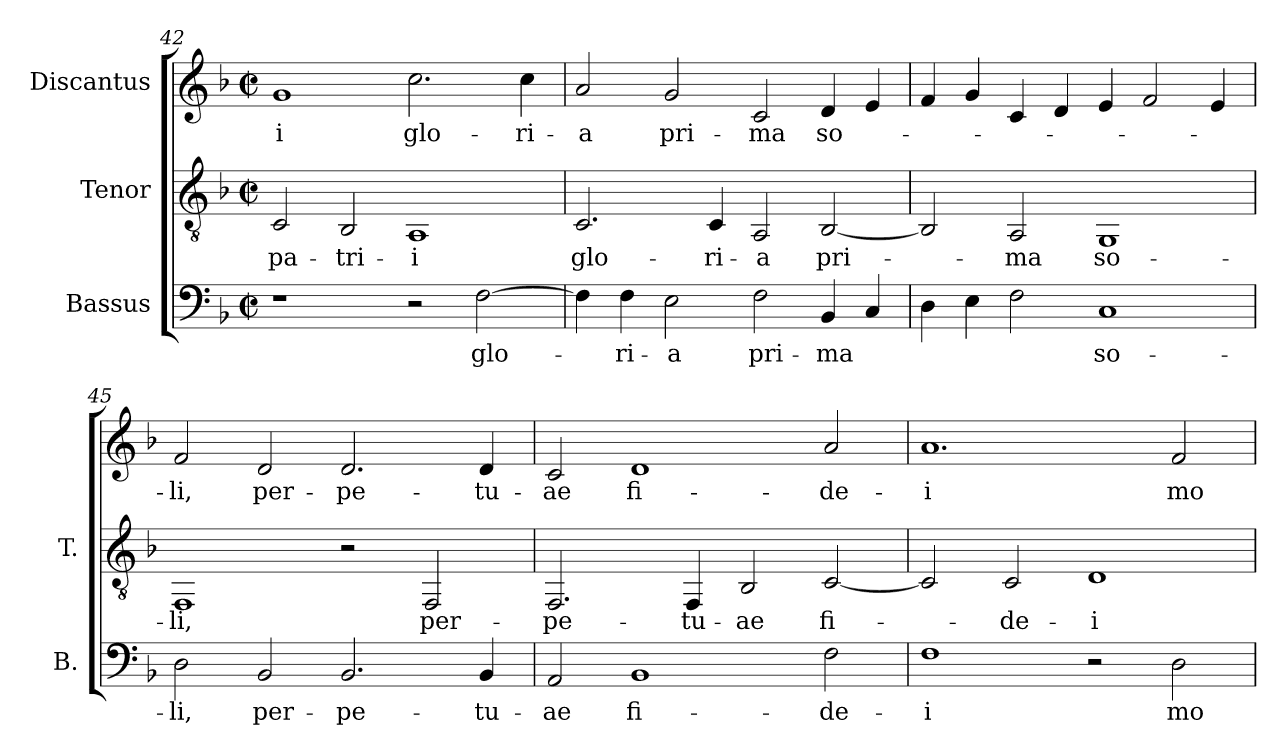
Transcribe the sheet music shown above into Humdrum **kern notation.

**kern	**text	**kern	**text	**kern	**text
*part3	*part3	*part2	*part2	*part1	*part1
*staff3	*staff3	*staff2	*staff2	*staff1	*staff1
*I"Bassus	*	*I"Tenor	*	*I"Discantus	*
*I'B.	*	*I'T.	*	*	*
*clefF4	*	*clefGv2	*	*clefG2	*
*k[b-]	*	*k[b-]	*	*k[b-]	*
*F:	*	*F:	*	*F:	*
*M2/2	*	*M2/2	*	*M2/2	*
*met(c|)	*	*met(c|)	*	*met(c|)	*
=42	=42	=42	=42	=42	=42
!	!	!	!LO:LY:b:color=#000000	!	!
!	!	!	!	!	!LO:LY:b:color=#000000
1r	.	2Ci/	pa-	1gi	-i
!	!	!	!LO:LY:b:color=#000000	!	!
.	.	2BB-i/	-tri-	.	.
!	!	!	!LO:LY:b:color=#000000	!	!
!	!	!	!	!	!LO:LY:b:color=#000000
2r	.	1AAi	-i	2.cci\	glo-
!	!LO:LY:b:color=#000000	!	!	!	!
[>2Fi\	glo-	.	.	.	.
!	!	!	!	!	!LO:LY:b:color=#000000
.	.	.	.	4cci\	-ri-
=43	=43	=43	=43	=43	=43
!	!	!	!LO:LY:b:color=#000000	!	!
!	!	!	!	!	!LO:LY:b:color=#000000
4Fi\]	.	2.Ci/	glo-	2ai/	-a
!	!LO:LY:b:color=#000000	!	!	!	!
4Fi\	-ri-	.	.	.	.
!	!LO:LY:b:color=#000000	!	!	!	!
!	!	!	!	!	!LO:LY:b:color=#000000
2Ei\	-a	.	.	2gi/	pri-
!	!	!	!LO:LY:b:color=#000000	!	!
.	.	4Ci/	-ri-	.	.
!	!LO:LY:b:color=#000000	!	!	!	!
!	!	!	!LO:LY:b:color=#000000	!	!
!	!	!	!	!	!LO:LY:b:color=#000000
2Fi\	pri-	2AAi/	-a	2ci/	-ma
!	!LO:LY:b:color=#000000	!	!	!	!
!	!	!	!LO:LY:b:color=#000000	!	!
!	!	!	!	!	!LO:LY:b:color=#000000
4BB-i/	-ma	[<2BB-i/	pri-	4di/	so-
4Ci/	.	.	.	4ei/	.
=44	=44	=44	=44	=44	=44
4Di\	.	2BB-i/]	.	4fi/	.
4Ei\	.	.	.	4gi/	.
!	!	!	!LO:LY:b:color=#000000	!	!
2Fi\	.	2AAi/	-ma	4ci/	.
.	.	.	.	4di/	.
!	!LO:LY:b:color=#000000	!	!	!	!
!	!	!	!LO:LY:b:color=#000000	!	!
1Ci	so-	1GGi	so-	4ei/	.
.	.	.	.	2fi/	.
.	.	.	.	4ei/	.
!!LO:PB:g=z
=45	=45	=45	=45	=45	=45
!	!LO:LY:b:color=#000000	!	!	!	!
!	!	!	!LO:LY:b:color=#000000	!	!
!	!	!	!	!	!LO:LY:b:color=#000000
2Di\	-li,	1FFi	-li,	2fi/	-li,
!	!LO:LY:b:color=#000000	!	!	!	!
!	!	!	!	!	!LO:LY:b:color=#000000
2BB-i/	per-	.	.	2di/	per-
!	!LO:LY:b:color=#000000	!	!	!	!
!	!	!	!	!	!LO:LY:b:color=#000000
2.BB-i/	-pe-	2r	.	2.di/	-pe-
!	!	!	!LO:LY:b:color=#000000	!	!
.	.	2FFi/	per-	.	.
!	!LO:LY:b:color=#000000	!	!	!	!
!	!	!	!	!	!LO:LY:b:color=#000000
4BB-i/	-tu-	.	.	4di/	-tu-
=46	=46	=46	=46	=46	=46
!	!LO:LY:b:color=#000000	!	!	!	!
!	!	!	!LO:LY:b:color=#000000	!	!
!	!	!	!	!	!LO:LY:b:color=#000000
2AAi/	-ae	2.FFi/	-pe-	2ci/	-ae
!	!LO:LY:b:color=#000000	!	!	!	!
!	!	!	!	!	!LO:LY:b:color=#000000
1BB-i	fi-	.	.	1di	fi-
!	!	!	!LO:LY:b:color=#000000	!	!
.	.	4FFi/	-tu-	.	.
!	!	!	!LO:LY:b:color=#000000	!	!
.	.	2BB-i/	-ae	.	.
!	!LO:LY:b:color=#000000	!	!	!	!
!	!	!	!LO:LY:b:color=#000000	!	!
!	!	!	!	!	!LO:LY:b:color=#000000
2Fi\	-de-	[<2Ci/	fi-	2ai/	-de-
=47	=47	=47	=47	=47	=47
!	!LO:LY:b:color=#000000	!	!	!	!
!	!	!	!	!	!LO:LY:b:color=#000000
1Fi	-i	2Ci/]	.	1.ai	-i
!	!	!	!LO:LY:b:color=#000000	!	!
.	.	2Ci/	-de-	.	.
!	!	!	!LO:LY:b:color=#000000	!	!
2r	.	1Di	-i	.	.
!	!LO:LY:b:color=#000000	!	!	!	!
!	!	!	!	!	!LO:LY:b:color=#000000
2Di\	mo-	.	.	2fi/	mo-
=	=	=	=	=	=
*-	*-	*-	*-	*-	*-
